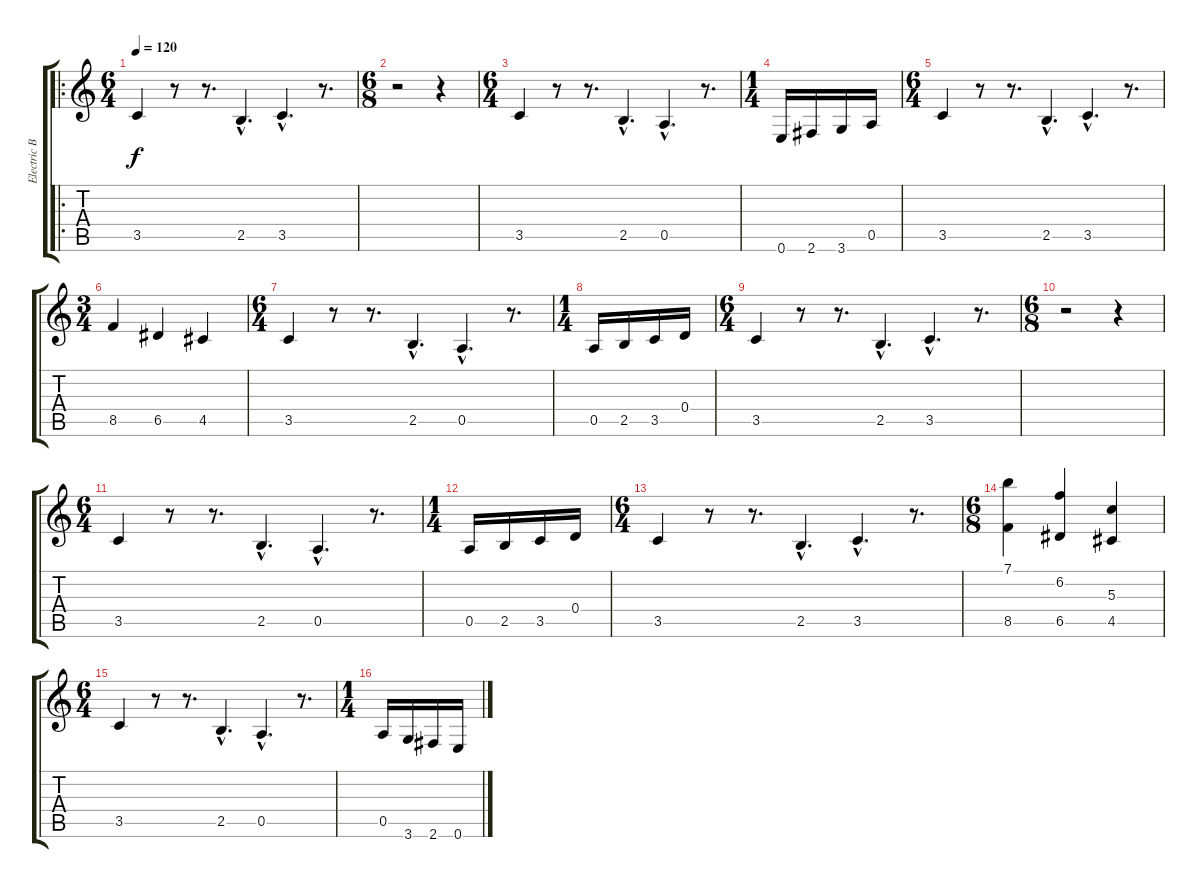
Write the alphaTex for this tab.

\track ("Electric Bass" "Electric B") {instrument electricbassfinger}
\staff {score tabs}
\tuning (E4 B3 G3 D3 A2 E2) {hide}
\ro
\ts (6 4)
\tempo 120
\clef g2
\ks c
3.5.4{dy f instrument electricbassfinger} r.8 r.8{d} 2.5{hac}.4{d} 3.5{hac}.4{d} r.8{d} |
\ts (6 8)
r.2 r.4 |
\ts (6 4)
3.5.4 r.8 r.8{d} 2.5{hac}.4{d} 0.5{hac}.4{d} r.8{d} |
\ts (1 4)
0.6.16 2.6.16 3.6.16 0.5.16 |
\ts (6 4)
3.5.4 r.8 r.8{d} 2.5{hac}.4{d} 3.5{hac}.4{d} r.8{d} |
\ts (3 4)
8.5.4 6.5.4 4.5.4 |
\ts (6 4)
3.5.4 r.8 r.8{d} 2.5{hac}.4{d} 0.5{hac}.4{d} r.8{d} |
\ts (1 4)
0.5.16 2.5.16 3.5.16 0.4.16 |
\ts (6 4)
3.5.4 r.8 r.8{d} 2.5{hac}.4{d} 3.5{hac}.4{d} r.8{d} |
\ts (6 8)
r.2 r.4 |
\ts (6 4)
3.5.4 r.8 r.8{d} 2.5{hac}.4{d} 0.5{hac}.4{d} r.8{d} |
\ts (1 4)
0.5.16 2.5.16 3.5.16 0.4.16 |
\ts (6 4)
3.5.4 r.8 r.8{d} 2.5{hac}.4{d} 3.5{hac}.4{d} r.8{d} |
\ts (6 8)
(7.1 8.5).4 (6.2 6.5).4 (5.3 4.5).4 |
\ts (6 4)
3.5.4 r.8 r.8{d} 2.5{hac}.4{d} 0.5{hac}.4{d} r.8{d} |
\ts (1 4)
0.5.16 3.6.16 2.6.16 0.6.16
